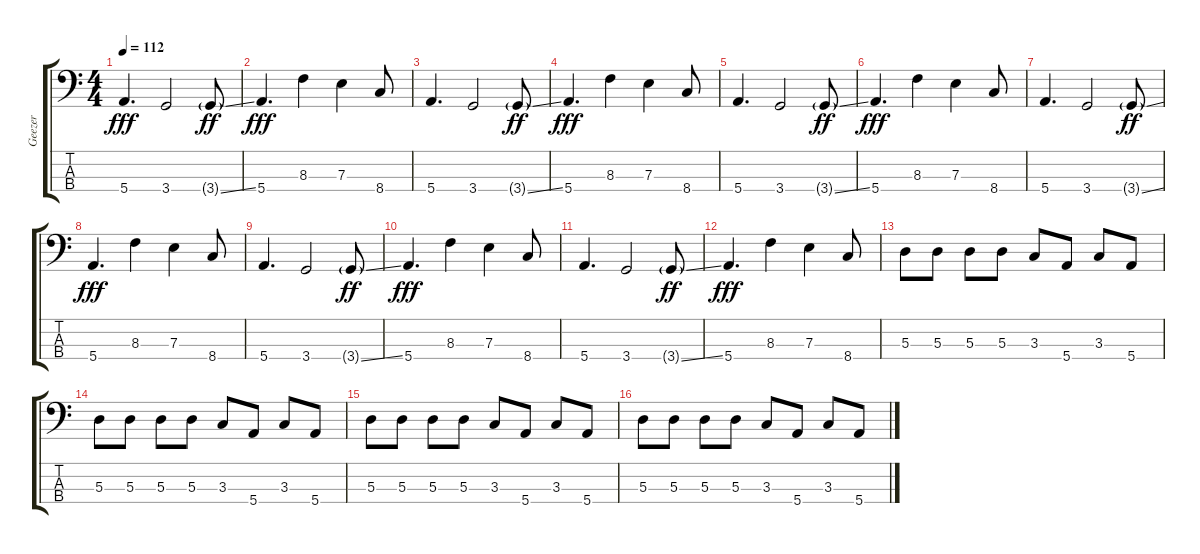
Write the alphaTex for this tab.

\track ("Geezer" "Geezer") {instrument electricbassfinger}
\staff {score tabs}
\tuning (G2 D2 A1 E1) {hide}
\ts (4 4)
\tempo 112
\clef f4
\ks c
5.4.4{d dy fff} 3.4.2 3.4{ss g}.8{dy ff} |
5.4.4{d dy fff} 8.3.4 7.3.4 8.4.8 |
5.4.4{d} 3.4.2 3.4{ss g}.8{dy ff} |
5.4.4{d dy fff} 8.3.4 7.3.4 8.4.8 |
5.4.4{d} 3.4.2 3.4{ss g}.8{dy ff} |
5.4.4{d dy fff} 8.3.4 7.3.4 8.4.8 |
5.4.4{d} 3.4.2 3.4{ss g}.8{dy ff} |
5.4.4{d dy fff} 8.3.4 7.3.4 8.4.8 |
5.4.4{d} 3.4.2 3.4{ss g}.8{dy ff} |
5.4.4{d dy fff} 8.3.4 7.3.4 8.4.8 |
5.4.4{d} 3.4.2 3.4{ss g}.8{dy ff} |
5.4.4{d dy fff} 8.3.4 7.3.4 8.4.8 |
5.3.8 5.3.8 5.3.8 5.3.8 3.3.8 5.4.8 3.3.8 5.4.8 |
5.3.8 5.3.8 5.3.8 5.3.8 3.3.8 5.4.8 3.3.8 5.4.8 |
5.3.8 5.3.8 5.3.8 5.3.8 3.3.8 5.4.8 3.3.8 5.4.8 |
5.3.8 5.3.8 5.3.8 5.3.8 3.3.8 5.4.8 3.3.8 5.4.8
